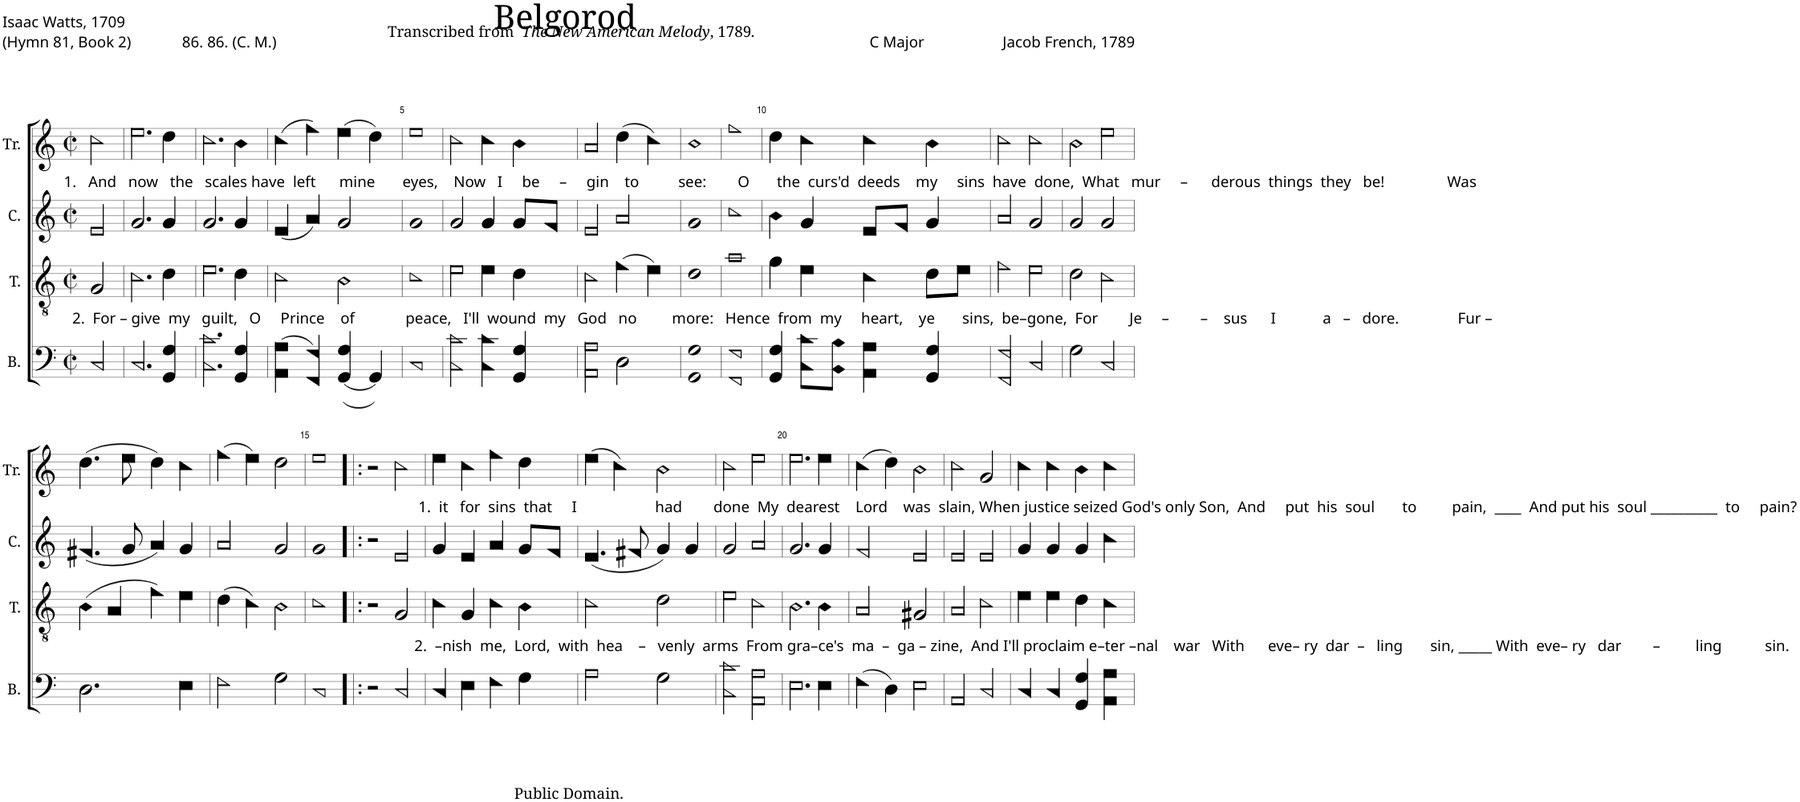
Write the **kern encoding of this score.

**kern	**kern	**kern	**kern
*part4	*part3	*part2	*part1
*staff4	*staff3	*staff2	*staff1
*I"B.	*I"T.	*I"C.	*I"Tr.
*I'B.	*I'T.	*I'C.	*I'Tr.
*clefF4	*clefGv2	*clefG2	*clefG2
*k[]	*k[]	*k[]	*k[]
*M2/2	*M2/2	*M2/2	*M2/2
*met(c|)	*met(c|)	*met(c|)	*met(c|)
=1	=1	=1	=1
!	!	!	!LO:TX:b:t=1.   And   now   the   scales have  left      mine       eyes,    Now   I     be     –     gin    to          see&colon;        O       the  curs'd  deeds    my     sins  have  done,  What   mur     –      derous  things  they   be!                Was
!	!LO:TX:b:t=2.  For – give  my   guilt,   O     Prince    of             peace,   I'll  wound  my   God   no         more&colon;   Hence  from  my     heart,    ye       sins,  be–gone,  For        Je     –        –    sus      I            a   –   dore.               Fur –	!	!
2C!/	2G!/	2e!/	2cc!\
=2	=2	=2	=2
2.C!/	2.c!\	2.g!/	2.ee!\
4GG!/ 4G!/	4d!\	4g!/	4dd!\
=3	=3	=3	=3
2.C!\ 2.c!\	2.e!\	2.g!/	2.cc!\
4GG!/ 4G!/	4d!\	4g!/	4b!\
=4	=4	=4	=4
(4AA!\ 4A!\	2c!\	(4e!/	(4cc!\
4FF!/ 4F!/)	.	4a!/)	4ff!\)
((4GG!/ 4G!/	2B!\	2g!/	(4ee!\
4GG!/))	.	.	4dd!\)
=5	=5	=5	=5
1C!	1c!	1g!	1ee!
=6	=6	=6	=6
2C!\ 2c!\	2e!\	2g!/	2cc!\
4C!\ 4c!\	4e!\	4g!/	4cc!\
4GG!/ 4G!/	4d!\	8g!/L	4b!\
.	.	8f!/J	.
=7	=7	=7	=7
2AA!\ 2A!\	2c!\	2e!/	2a!/
2D!\	(4f!\	2a!/	(4dd!\
.	4e!\)	.	4cc!\)
=8	=8	=8	=8
1GG! 1G!	1d!	1g!	1b!
=9	=9	=9	=9
1FF! 1F!	1a!	1cc!	1ff!
=10	=10	=10	=10
4GG!/ 4G!/	4g!\	4b!\	4dd!\
8C!\ 8c!\L	4e!\	4g!/	4cc!\
8BB!\ 8B!\J	.	.	.
4AA!\ 4A!\	4c!\	8e!/L	4cc!\
.	.	8f!/J	.
4GG!/ 4G!/	8d!\L	4g!/	4b!\
.	8e!\J	.	.
=11	=11	=11	=11
2FF!/ 2F!/	2f!\	2a!/	2cc!\
2C!/	2e!\	2g!/	2cc!\
=12	=12	=12	=12
2G!\	2d!\	2g!/	2b!\
2C!/	2c!\	2g!/	2ee!\
!!LO:LB:g=z
=13	=13	=13	=13
2.D!\	(4B!\	(4.f#X!/	(4.dd!\
.	4A!/	.	.
.	.	8g!/	8ee!\
.	4f!\)	4a!/)	4dd!\)
4E!\	4e!\	4g!/	4cc!\
=14	=14	=14	=14
2F!\	(4d!\	2a!/	(4ff!\
.	4c!\)	.	4ee!\)
2G!\	2B!\	2g!/	2dd!\
=15	=15	=15	=15
1C!	1c!	1g!	1ee!
=16!|:	=16!|:	=16!|:	=16!|:
2r	2r	2r	2r
2C!/	2G!/	2e!/	2cc!\
=17	=17	=17	=17
!	!	!	!LO:TX:b:t=1.  it   for  sins  that     I                    had        done  My  dearest    Lord    was  slain, When justice seized God's only Son,  And     put  his  soul       to         pain,  ____  And put his  soul __________  to     pain?
!	!LO:TX:b:t=2.  –nish  me,  Lord,  with  hea    –   venly  arms  From gra–ce's  ma  –  ga – zine,  And I'll proclaim e–ter –nal    war   With      eve– ry  dar  –   ling       sin, _____ With  eve– ry   dar        –         ling           sin.	!	!
4C!/	4c!\	4g!/	4ee!\
4E!\	4G!/	4e!/	4cc!\
4F!\	4c!\	4a!/	4ff!\
4G!\	4B!\	8g!/L	4dd!\
.	.	8f!/J	.
=18	=18	=18	=18
2A!\	2c!\	(4.e!/	(4ee!\
.	.	.	4cc!\)
.	.	8f#X!/	.
2G!\	2d!\	4g!/)	2b!\
.	.	4g!/	.
=19	=19	=19	=19
2C!\ 2c!\	2e!\	2g!/	2cc!\
2AA!\ 2A!\	2c!\	2a!/	2ee!\
=20	=20	=20	=20
2.E!\	2.B!\	2.g!/	2.ee!\
4E!\	4B!\	4g!/	4ee!\
=21	=21	=21	=21
(4F!\	2A!/	2f!/	(4cc!\
4D!\)	.	.	4dd!\)
2E!\	2G#X!/	2e!/	2b!\
=22	=22	=22	=22
2AA!/	2A!/	2e!/	2cc!\
2C!/	2c!\	2e!/	2g!/
=23	=23	=23	=23
4C!/	4e!\	4g!/	4cc!\
4C!/	4e!\	4g!/	4cc!\
4GG!/ 4G!/	4d!\	4g!/	4b!\
4AA!\ 4A!\	4c!\	4cc!\	4cc!\
=	=	=	=
*-	*-	*-	*-
